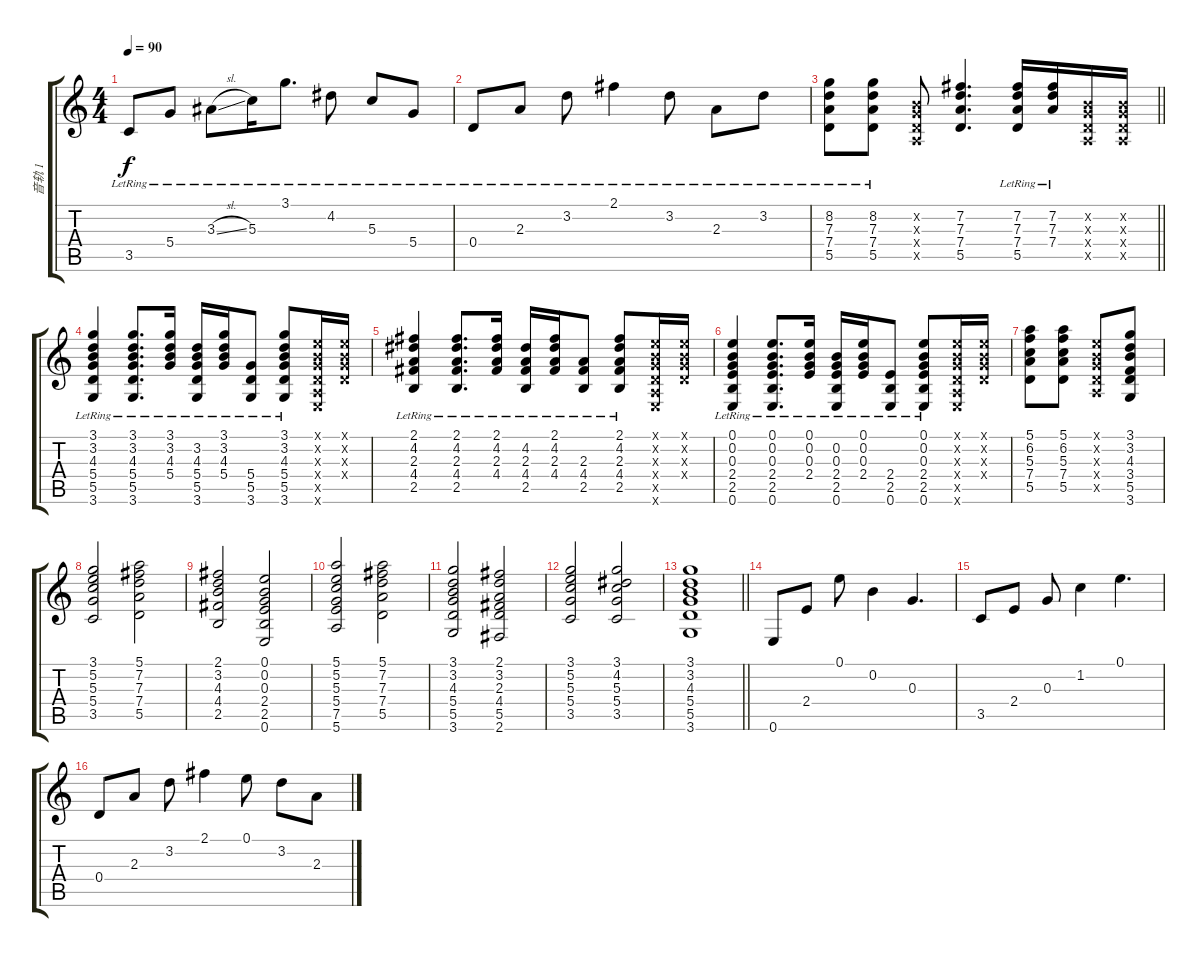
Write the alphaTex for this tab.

\track ("音轨 1" "音轨 1") {instrument acousticguitarsteel}
\staff {score tabs}
\tuning (E4 B3 G3 D3 A2 E2) {hide}
\ts (4 4)
\tempo 90
\clef g2
\ks c
3.5{lr}.8{dy f} 5.4{lr}.8 3.3{sl lr}.8 5.3{lr}.16 3.1{lr}.8{d} 4.2{lr}.8 5.3{lr}.8 5.4{lr}.8 |
0.4{lr}.8 2.3{lr}.8 3.2{lr}.8 2.1{lr}.4 3.2{lr}.8 2.3{lr}.8 3.2{lr}.8 |
\barLineRight lightlight
(8.2{lr} 7.3{lr} 7.4{lr} 5.5{lr}).8 (8.2{lr} 7.3{lr} 7.4{lr} 5.5).8 (0.2{x} 0.3{x} 0.4{x} 0.5{x}).8 (7.2 7.3 7.4 5.5).4{d} (7.2{lr} 7.3{lr} 7.4{lr} 5.5{lr}).16 (7.2{lr} 7.3{lr} 7.4{lr}).16 (0.2{x} 0.3{x} 0.4{x} 0.5{x}).16 (0.2{x} 0.3{x} 0.4{x} 0.5{x}).16 |
(3.1{lr} 3.2{lr} 4.3{lr} 5.4{lr} 5.5{lr} 3.6{lr}).4 (3.1{lr} 3.2{lr} 4.3{lr} 5.4{lr} 5.5{lr} 3.6{lr}).8{d} (3.1{lr} 3.2{lr} 4.3{lr} 5.4{lr}).16 (3.2{lr} 4.3{lr} 5.4{lr} 5.5{lr} 3.6{lr}).16 (3.1{lr} 3.2{lr} 4.3{lr} 5.4{lr}).16 (5.4{lr} 5.5{lr} 3.6{lr}).8 (3.1{lr} 3.2{lr} 4.3{lr} 5.4{lr} 5.5{lr} 3.6{lr}).8 (0.1{x} 0.2{x} 0.3{x} 0.4{x} 0.5{x} 0.6{x}).16 (0.1{x} 0.2{x} 0.3{x} 0.4{x}).16 |
(2.1{lr} 4.2{lr} 2.3{lr} 4.4{lr} 2.5{lr}).4 (2.1{lr} 4.2{lr} 2.3{lr} 4.4{lr} 2.5{lr}).8{d} (2.1{lr} 4.2{lr} 2.3{lr} 4.4{lr}).16 (4.2{lr} 2.3{lr} 4.4{lr} 2.5{lr}).16 (2.1{lr} 4.2{lr} 2.3{lr} 4.4{lr}).16 (2.3 4.4{lr} 2.5{lr}).8 (2.1{lr} 4.2{lr} 2.3{lr} 4.4{lr} 2.5{lr}).8 (0.1{x} 0.2{x} 0.3{x} 0.4{x} 0.5{x} 0.6{x}).16 (0.1{x} 0.2{x} 0.3{x} 0.4{x}).16 |
(0.1{lr} 0.2{lr} 0.3{lr} 2.4{lr} 2.5{lr} 0.6{lr}).4 (0.1{lr} 0.2{lr} 0.3{lr} 2.4{lr} 2.5{lr} 0.6{lr}).8{d} (0.1{lr} 0.2{lr} 0.3{lr} 2.4{lr}).16 (0.2{lr} 0.3{lr} 2.4{lr} 2.5{lr} 0.6{lr}).16 (0.1{lr} 0.2{lr} 0.3{lr} 2.4{lr}).16 (2.4{lr} 2.5{lr} 0.6{lr}).8 (0.1{lr} 0.2{lr} 0.3{lr} 2.4{lr} 2.5{lr} 0.6{lr}).8 (0.1{x} 0.2{x} 0.3{x} 0.4{x} 0.5{x} 0.6{x}).16 (0.1{x} 0.2{x} 0.3{x} 0.4{x}).16 |
(5.1 6.2 5.3 7.4 5.5).8 (5.1 6.2 5.3 7.4 5.5).8 (0.1{x} 0.2{x} 0.3{x} 0.4{x} 0.5{x}).8 (3.1 3.2 4.3 3.4 5.5 3.6).8 |
(3.1 5.2 5.3 5.4 3.5).2 (5.1 7.2 7.3 7.4 5.5).2 |
(2.1 3.2 4.3 4.4 2.5).2 (0.1 0.2 0.3 2.4 2.5 0.6).2 |
(5.1 5.2 5.3 5.4 7.5 5.6).2 (5.1 7.2 7.3 7.4 5.5).2 |
(3.1 3.2 4.3 5.4 5.5 3.6).2 (2.1 3.2 2.3 4.4 5.5 2.6).2 |
(3.1 5.2 5.3 5.4 3.5).2 (3.1 4.2 5.3 5.4 3.5).2 |
\barLineRight lightlight
(3.1 3.2 4.3 5.4 5.5 3.6).1 |
\section ("" "")
0.6.8 2.4.8 0.1.8 0.2.4 0.3.4{d} |
3.5.8 2.4.8 0.3.8 1.2.4 0.1.4{d} |
0.4.8 2.3.8 3.2.8 2.1.4 0.1.8 3.2.8 2.3.8
